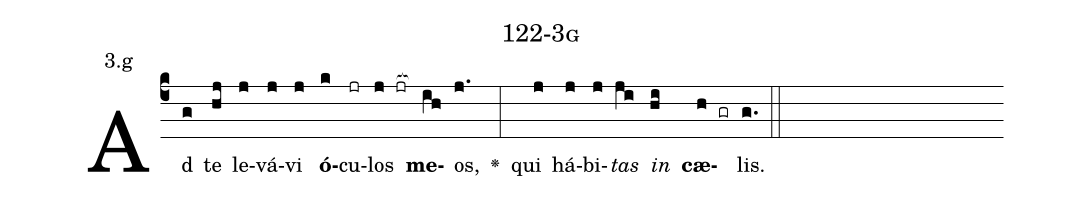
name: 122-3g;
annotation: 3.g;
%%
(c4)Ad(g) te(hj) le(j)vá(j)vi(j) <b>ó</b>(k)cu(jr)los(j jr[ocb:1{]) <b>me</b>(ih[ocb:0}])os,(j.) <v>\greheightstar</v>(:) qui(j) há(j)bi(j)<i>tas</i>(ji) <i>in</i>(hi) <b>cæ</b>(h gr)lis.(g.) (::)


%E(j) u(j) o(ji) u(hi) a(h) e.(g.) (::)
